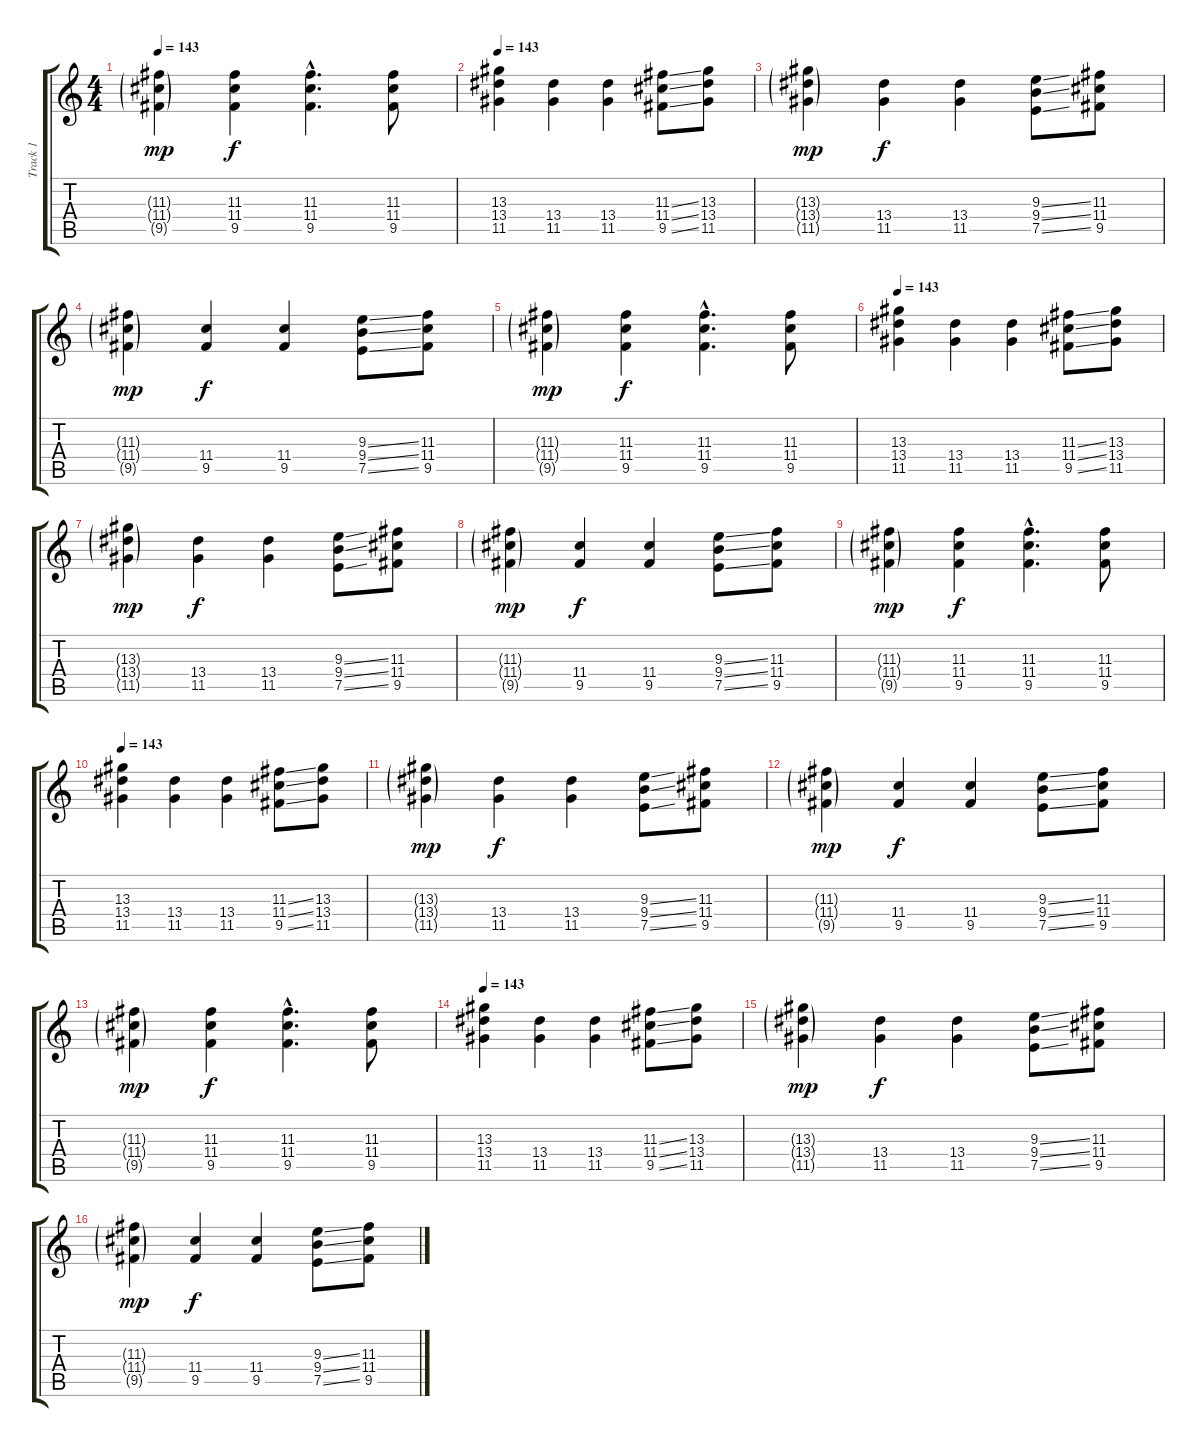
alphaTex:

\track ("Track 1" "Track 1") {instrument acousticguitarsteel}
\staff {score tabs}
\tuning (E4 B3 G3 D3 A2 E2) {hide}
\ts (4 4)
\tempo 143
\clef g2
\ks c
(11.3{g} 11.4{g} 9.5{g}).4{dy mp} (11.3 11.4 9.5).4{dy f} (11.3{hac} 11.4{hac} 9.5{hac}).4{d} (11.3 11.4 9.5).8 |
\tempo 143
(13.3 13.4 11.5).4{instrument overdrivenguitar} (13.4 11.5).4 (13.4 11.5).4 (11.3{ss} 11.4{ss} 9.5{ss}).8 (13.3 13.4 11.5).8 |
(13.3{g} 13.4{g} 11.5{g}).4{dy mp} (13.4 11.5).4{dy f} (13.4 11.5).4 (9.3{ss} 9.4{ss} 7.5{ss}).8 (11.3 11.4 9.5).8 |
(11.3{g} 11.4{g} 9.5{g}).4{dy mp} (11.4 9.5).4{dy f} (11.4 9.5).4 (9.3{ss} 9.4{ss} 7.5{ss}).8 (11.3 11.4 9.5).8 |
(11.3{g} 11.4{g} 9.5{g}).4{dy mp} (11.3 11.4 9.5).4{dy f} (11.3{hac} 11.4{hac} 9.5{hac}).4{d} (11.3 11.4 9.5).8 |
\tempo 143
(13.3 13.4 11.5).4{instrument overdrivenguitar} (13.4 11.5).4 (13.4 11.5).4 (11.3{ss} 11.4{ss} 9.5{ss}).8 (13.3 13.4 11.5).8 |
(13.3{g} 13.4{g} 11.5{g}).4{dy mp} (13.4 11.5).4{dy f} (13.4 11.5).4 (9.3{ss} 9.4{ss} 7.5{ss}).8 (11.3 11.4 9.5).8 |
(11.3{g} 11.4{g} 9.5{g}).4{dy mp} (11.4 9.5).4{dy f} (11.4 9.5).4 (9.3{ss} 9.4{ss} 7.5{ss}).8 (11.3 11.4 9.5).8 |
(11.3{g} 11.4{g} 9.5{g}).4{dy mp} (11.3 11.4 9.5).4{dy f} (11.3{hac} 11.4{hac} 9.5{hac}).4{d} (11.3 11.4 9.5).8 |
\tempo 143
(13.3 13.4 11.5).4{instrument overdrivenguitar} (13.4 11.5).4 (13.4 11.5).4 (11.3{ss} 11.4{ss} 9.5{ss}).8 (13.3 13.4 11.5).8 |
(13.3{g} 13.4{g} 11.5{g}).4{dy mp} (13.4 11.5).4{dy f} (13.4 11.5).4 (9.3{ss} 9.4{ss} 7.5{ss}).8 (11.3 11.4 9.5).8 |
(11.3{g} 11.4{g} 9.5{g}).4{dy mp} (11.4 9.5).4{dy f} (11.4 9.5).4 (9.3{ss} 9.4{ss} 7.5{ss}).8 (11.3 11.4 9.5).8 |
(11.3{g} 11.4{g} 9.5{g}).4{dy mp} (11.3 11.4 9.5).4{dy f} (11.3{hac} 11.4{hac} 9.5{hac}).4{d} (11.3 11.4 9.5).8 |
\tempo 143
(13.3 13.4 11.5).4{instrument overdrivenguitar} (13.4 11.5).4 (13.4 11.5).4 (11.3{ss} 11.4{ss} 9.5{ss}).8 (13.3 13.4 11.5).8 |
(13.3{g} 13.4{g} 11.5{g}).4{dy mp} (13.4 11.5).4{dy f} (13.4 11.5).4 (9.3{ss} 9.4{ss} 7.5{ss}).8 (11.3 11.4 9.5).8 |
(11.3{g} 11.4{g} 9.5{g}).4{dy mp} (11.4 9.5).4{dy f} (11.4 9.5).4 (9.3{ss} 9.4{ss} 7.5{ss}).8 (11.3 11.4 9.5).8
